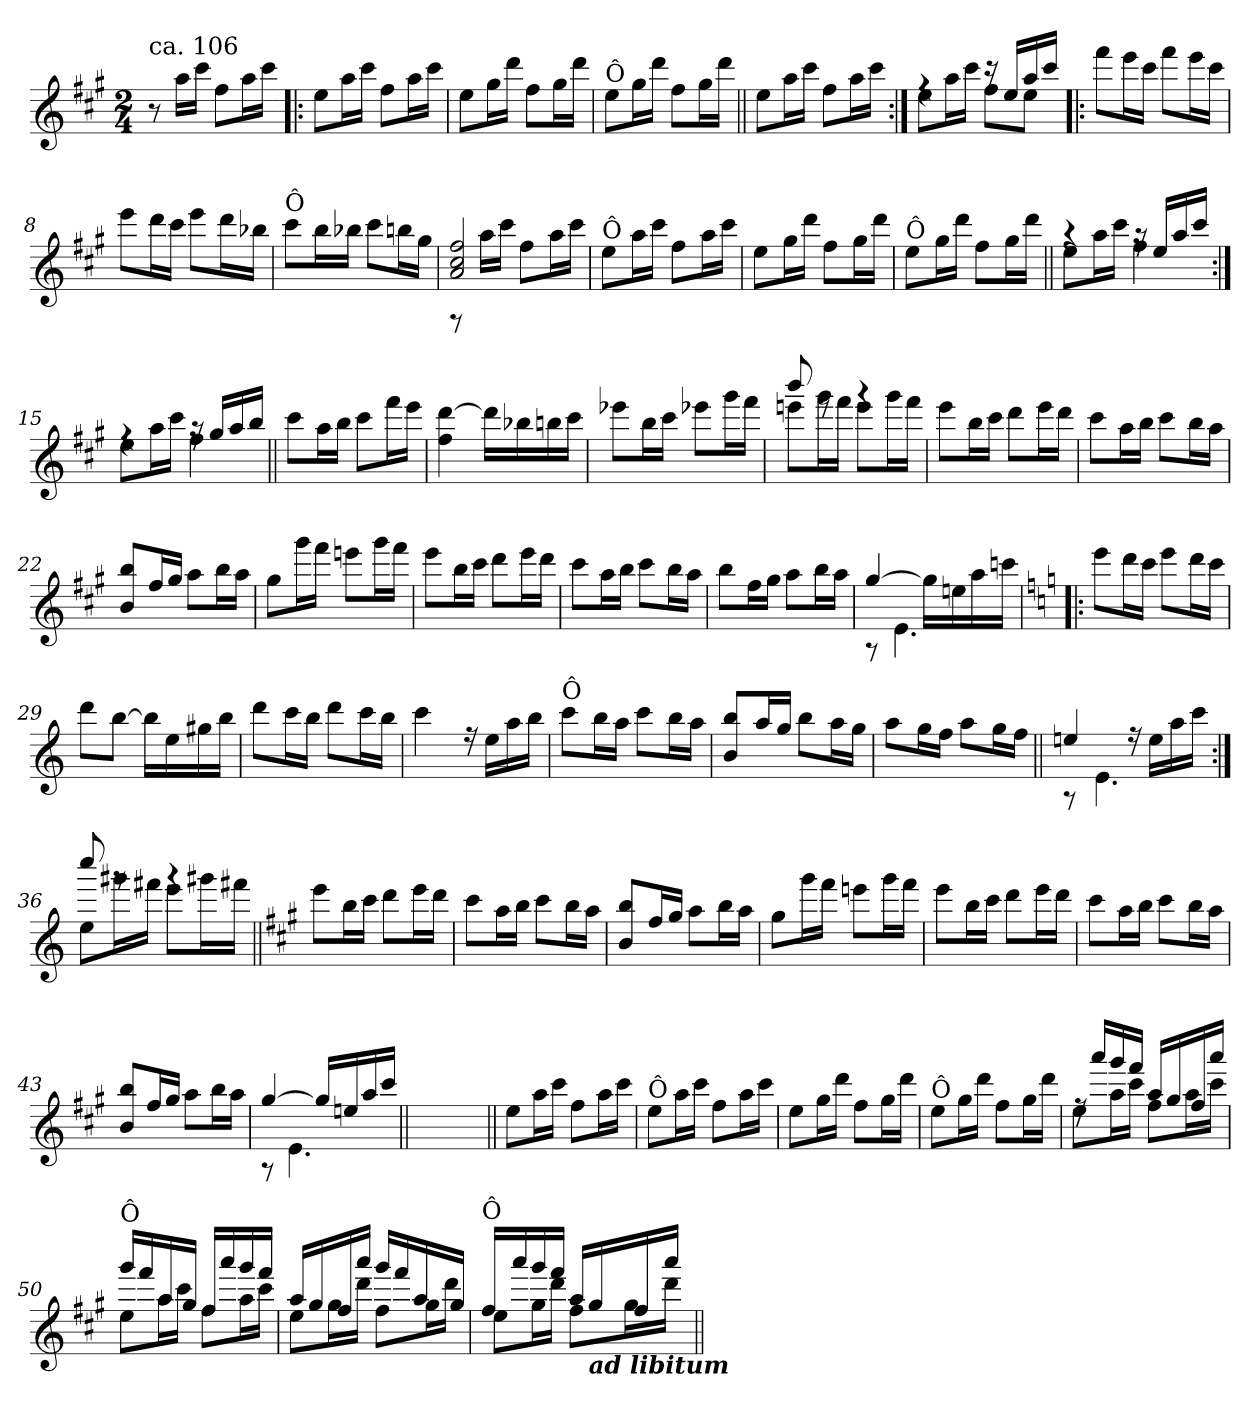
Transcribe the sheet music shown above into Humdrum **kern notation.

**kern
*part1
*staff1
*clefG2
*k[f#c#g#]
*A:
*M2/4
=1
!LO:TX:a:t=ca. 106
8ra
16aa!\LL
16ccc#!\JJ
8ff#!\L
16aa!\L
16ccc#!\JJ
=2!|:
*^
8ee!\L	2ryy
16aa!\L	.
16ccc#!\JJ	.
8ff#!\L	.
16aa!\L	.
16ccc#!\JJ	.
=3	=3
8ee!\L	2ryy
16gg#!\L	.
16ddd!\JJ	.
8ff#!\L	.
16gg#!\L	.
16ddd!\JJ	.
=4	=4
!LO:TX:a:t=Ô	!
8ee!\L	2ryy
16gg#!\L	.
16ddd!\JJ	.
8ff#!\L	.
16gg#!\L	.
16ddd!\JJ	.
=5||	=5||
8ee!\L	2ryy
16aa!\L	.
16ccc#!\JJ	.
8ff#!\L	.
16aa!\L	.
16ccc#!\JJ	.
!!LO:LB:g=z	!!
=6:|!	=6:|!
*	*^
4rff	8ee!\L	2ryy
.	16aa!\L	.
.	16ccc#!\JJ	.
16rbb	8ff#!\L	.
16ee/LL	.	.
16aa/	8ee!\J	.
16ccc#/JJ	.	.
*	*v	*v
=7!|:	=7!|:
8fff#\L	2ryy
16eee\L	.
16ccc#\JJ	.
8fff#\L	.
16eee\L	.
16ccc#\JJ	.
=8	=8
8eee\L	2ryy
16ddd\L	.
16ccc#\JJ	.
8eee\L	.
16ddd\L	.
16bb-X\JJ	.
=9	=9
!LO:TX:a:t=Ô	!
8ccc#\L	2ryy
16bb\L	.
16bb-X\JJ	.
8ccc#\L	.
16bbn\L	.
16gg#\JJ	.
!!LO:LB:g=z	!!
=10	=10
*	*^
2a/ 2cc#/ 2ff#/	8rF	2ryy
.	16aa!\LL	.
.	16ccc#!\JJ	.
.	8ff#!\L	.
.	16aa!\L	.
.	16ccc#!\JJ	.
*	*v	*v
=11	=11
!LO:TX:a:t=Ô	!
8ee!\L	2ryy
16aa!\L	.
16ccc#!\JJ	.
8ff#!\L	.
16aa!\L	.
16ccc#!\JJ	.
=12	=12
8ee!\L	2ryy
16gg#!\L	.
16ddd!\JJ	.
8ff#!\L	.
16gg#!\L	.
16ddd!\JJ	.
=13	=13
!LO:TX:a:t=Ô	!
8ee!\L	2ryy
16gg#!\L	.
16ddd!\JJ	.
8ff#!\L	.
16gg#!\L	.
16ddd!\JJ	.
=14||	=14||
*	*^
4rgg	8ee!\L	2ryy
.	16aa!\L	.
.	16ccc#!\JJ	.
16raa	4ff#!\	.
16ee/LL	.	.
16aa/	.	.
16ccc#/JJ	.	.
!!LO:LB:g=z	!!	!!
=15:|!	=15:|!	=15:|!
4rff	8ee!\L	2ryy
.	16aa!\L	.
.	16ccc#!\JJ	.
16raa	4ff#!\	.
16gg#/LL	.	.
16aa/	.	.
16bb/JJ	.	.
*	*v	*v
=16||	=16||
8ccc#\L	2ryy
16aa\L	.
16bb\JJ	.
8ccc#\L	.
16fff#\L	.
16eee\JJ	.
=17	=17
4ff#\ [<4ddd\	2ryy
16ddd\LL]	.
16bb-X\	.
16bbn\	.
16ccc#\JJ	.
=18	=18
8eee-X\L	2ryy
16bb\L	.
16ccc#\JJ	.
8eee-X\L	.
16ggg#\L	.
16fff#\JJ	.
!!LO:LB:g=z	!!
=19	=19
*	*^
8eeen\L	8ryy	8bbb!/
16ggg#\L	8ryy	8reee
16fff#\JJ	.	.
8eee\L	4ryy	4rfff
16ggg#\L	.	.
16fff#\JJ	.	.
*	*v	*v
=20	=20
8eee\L	4ryy
16bb\L	.
16ccc#\JJ	.
8ddd\L	4ryy
16eee\L	.
16ddd\JJ	.
=21	=21
8ccc#\L	4ryy
16aa\L	.
16bb\JJ	.
8ccc#\L	4ryy
16bb\L	.
16aa\JJ	.
=22	=22
8b/ 8bb/L	4ryy
16ff#/L	.
16gg#/JJ	.
8aa\L	4ryy
16bb\L	.
16aa\JJ	.
!!LO:LB:g=z	!!
=23	=23
8gg#\L	2ryy
16ggg#\L	.
16fff#\JJ	.
8eeen\L	.
16ggg#\L	.
16fff#\JJ	.
=24	=24
8eee\L	4ryy
16bb\L	.
16ccc#\JJ	.
8ddd\L	4ryy
16eee\L	.
16ddd\JJ	.
=25	=25
8ccc#\L	4ryy
16aa\L	.
16bb\JJ	.
8ccc#\L	4ryy
16bb\L	.
16aa\JJ	.
=26	=26
8bb\L	2ryy
16ff#\L	.
16gg#\JJ	.
8aa\L	.
16bb\L	.
16aa\JJ	.
!!LO:LB:g=z	!!
=27	=27
*	*^
[>4gg#/	2ryy	8rG
.	.	4.e\
16gg#\LL]	.	.
16een\	.	.
16aa\	.	.
16cccn\JJ	.	.
*v	*v	*v
=28!|:
*k[]
*C:
*^
8eee\L	2ryy
16ddd\L	.
16ccc\JJ	.
8eee\L	.
16ddd\L	.
16ccc\JJ	.
=29	=29
8ddd\L	2ryy
[<8bb\J	.
16bb\LL]	.
16ee\	.
16gg#X\	.
16bb\JJ	.
=30	=30
8ddd\L	2ryy
16ccc\L	.
16bb\JJ	.
8ddd\L	.
16ccc\L	.
16bb\JJ	.
!!LO:LB:g=z	!!
=31	=31
4ccc\	2ryy
16ree	.
16ee\LL	.
16aa\	.
16bb\JJ	.
=32	=32
!LO:TX:a:t=Ô	!
8ccc\L	2ryy
16bb\L	.
16aa\JJ	.
8ccc\L	.
16bb\L	.
16aa\JJ	.
=33	=33
8b/ 8bb/L	2ryy
16aa/L	.
16gg/JJ	.
8bb\L	.
16aa\L	.
16gg\JJ	.
=34	=34
8aa\L	2ryy
16gg\L	.
16ff\JJ	.
8aa\L	.
16gg\L	.
16ff\JJ	.
!!LO:PB:g=z	!!
=35||	=35||
*	*^
4een/	2ryy	8rA
.	.	4.e\
16ree	.	.
16ee\LL	.	.
16aa\	.	.
16ccc\JJ	.	.
=36:|!	=36:|!	=36:|!
8ee\L	8ryy	8cccc!/
16ggg#X\L	8ryy	8rggg
16fff#X\JJ	.	.
8eee\L	4ryy	4rggg
16ggg#X\L	.	.
16fff#X\JJ	.	.
*v	*v	*v
=37||
*k[f#c#g#]
*A:
*^
8eee\L	4ryy
16bb\L	.
16ccc#\JJ	.
8ddd\L	4ryy
16eee\L	.
16ddd\JJ	.
=38	=38
8ccc#\L	4ryy
16aa\L	.
16bb\JJ	.
8ccc#\L	4ryy
16bb\L	.
16aa\JJ	.
!!LO:LB:g=z	!!
=39	=39
8b/ 8bb/L	4ryy
16ff#/L	.
16gg#/JJ	.
8aa\L	4ryy
16bb\L	.
16aa\JJ	.
=40	=40
8gg#\L	2ryy
16ggg#\L	.
16fff#\JJ	.
8eeen\L	.
16ggg#\L	.
16fff#\JJ	.
=41	=41
8eee\L	4ryy
16bb\L	.
16ccc#\JJ	.
8ddd\L	4ryy
16eee\L	.
16ddd\JJ	.
=42	=42
8ccc#\L	4ryy
16aa\L	.
16bb\JJ	.
8ccc#\L	4ryy
16bb\L	.
16aa\JJ	.
!!LO:LB:g=z	!!
=43	=43
8b/ 8bb/L	2ryy
16ff#/L	.
16gg#/JJ	.
8aa\L	.
16bb\L	.
16aa\JJ	.
=44	=44
*	*^
[>4gg#/	2ryy	8rA
.	.	4.e\
16gg#/LL]	.	.
16een/	.	.
16aa/	.	.
16ccc#/JJ	.	.
*v	*v	*v
=44X441||
2ryy
=45||
*^
8ee!\L	2ryy
16aa!\L	.
16ccc#!\JJ	.
8ff#!\L	.
16aa!\L	.
16ccc#!\JJ	.
=46	=46
!LO:TX:a:t=Ô	!
8ee!\L	2ryy
16aa!\L	.
16ccc#!\JJ	.
8ff#!\L	.
16aa!\L	.
16ccc#!\JJ	.
!!LO:LB:g=z	!!
=47	=47
8ee!\L	2ryy
16gg#!\L	.
16ddd!\JJ	.
8ff#!\L	.
16gg#!\L	.
16ddd!\JJ	.
=48	=48
!LO:TX:a:t=Ô	!
8ee!\L	2ryy
16gg#!\L	.
16ddd!\JJ	.
8ff#!\L	.
16gg#!\L	.
16ddd!\JJ	.
=49	=49
*	*^
16ree	8ee!\L	2ryy
16aaa/LL	.	.
16ggg#/	16aa!\L	.
16fff#/JJ	16ccc#!\JJ	.
16aa/LL	8ff#!\L	.
16gg#/	.	.
16ff#/	16aa!\L	.
16aaa/JJ	16ccc#!\JJ	.
=50	=50	=50
!LO:TX:a:t=Ô	!	!
16ggg#/LL	8ee!\L	2ryy
16fff#/	.	.
16aa/	16aa!\L	.
16gg#/JJ	16ccc#!\JJ	.
16ff#/LL	8ff#!\L	.
16aaa/	.	.
16ggg#/	16aa!\L	.
16fff#/JJ	16ccc#!\JJ	.
!!LO:LB:g=z	!!	!!
=51	=51	=51
16aa/LL	8ee!\L	2ryy
16gg#/	.	.
16ff#/	16gg#!\L	.
16aaa/JJ	16ddd!\JJ	.
16ggg#/LL	8ff#!\L	.
16fff#/	.	.
16aa/	16gg#!\L	.
16gg#/JJ	16ddd!\JJ	.
=52	=52	=52
!LO:TX:a:t=Ô	!	!
16ff#/LL	8ee!\L	2ryy
16aaa/	.	.
16ggg#/	16gg#!\L	.
16fff#/JJ	16ddd!\JJ	.
16aa/LL	8ff#!\L	.
!LO:TX:b:Bi:t=ad libitum	!	!
16gg#/	.	.
16ff#/	16gg#!\L	.
16aaa/JJ	16ddd!\JJ	.
*v	*v	*v
=||
*-
